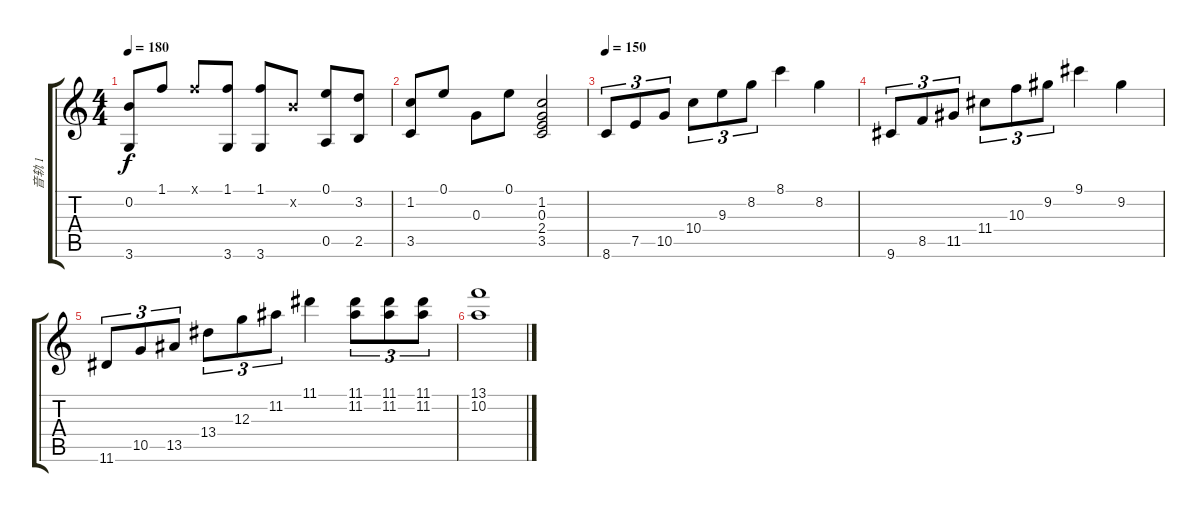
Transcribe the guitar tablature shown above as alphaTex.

\track ("音轨 1" "音轨 1") {instrument acousticguitarsteel}
\staff {score tabs}
\tuning (E4 B3 G3 D3 A2 E2) {hide}
\ts (4 4)
\tempo 180
\clef g2
\ks c
(0.2 3.6).8{dy f} 1.1.8 1.1{x}.8 (1.1 3.6).8 (1.1 3.6).8 0.2{x}.8 (0.1 0.5).8 (3.2 2.5).8 |
(1.2 3.5).8 0.1.8 0.3.8 0.1.8 (1.2 0.3 2.4 3.5).2 |
\tempo 150
8.6.8{tu (3 2)} 7.5.8{tu (3 2)} 10.5.8{tu (3 2)} 10.4.8{tu (3 2)} 9.3.8{tu (3 2)} 8.2.8{tu (3 2)} 8.1.4 8.2.4 |
9.6.8{tu (3 2)} 8.5.8{tu (3 2)} 11.5.8{tu (3 2)} 11.4.8{tu (3 2)} 10.3.8{tu (3 2)} 9.2.8{tu (3 2)} 9.1.4 9.2.4 |
11.6.8{tu (3 2)} 10.5.8{tu (3 2)} 13.5.8{tu (3 2)} 13.4.8{tu (3 2)} 12.3.8{tu (3 2)} 11.2.8{tu (3 2)} 11.1.4 (11.1 11.2).8{tu (3 2)} (11.1 11.2).8{tu (3 2)} (11.1 11.2).8{tu (3 2)} |
(13.1 10.2).1
